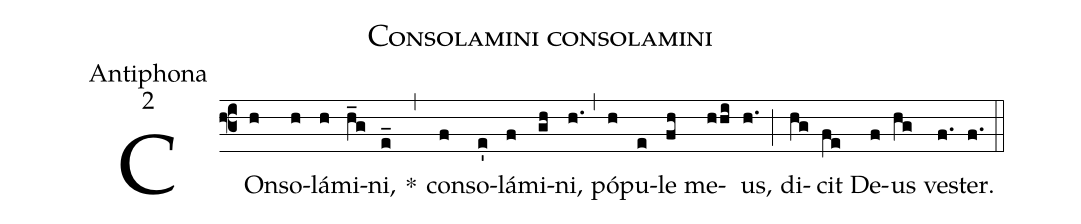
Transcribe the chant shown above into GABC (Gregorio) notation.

name:Consolamini consolamini;
office-part:Antiphona;
mode:2;
%%
(f3) COn(h)so(h)lá(h)mi(h_g)ni,(e_) *(,) con(f)so(e')lá(f)mi(gh)ni,(h.) (,) pó(h)pu(e)le(fh) me(hhi)us,(h.) (;) di(hg)cit(fe) De(f)us(hg) ve(f.)ster.(f.) (::)
